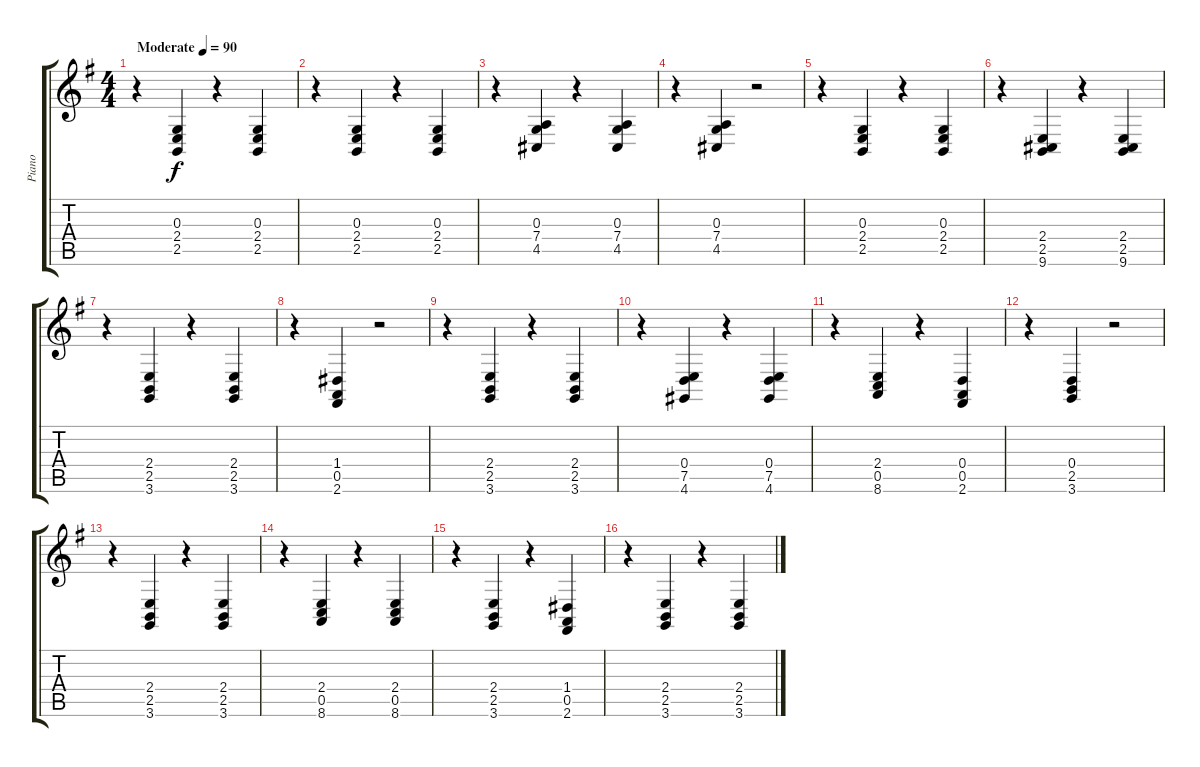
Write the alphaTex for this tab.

\track ("Piano" "Piano") {instrument acousticgrandpiano}
\staff {score tabs}
\tuning (E4 B3 G3 D3 A2 E2) {hide}
\ts (4 4)
\tempo (90 "Moderate")
\clef g2
\ks g
r.4{dy f instrument acousticgrandpiano} (0.3 2.4 2.5).4 r.4 (0.3 2.4 2.5).4 |
r.4 (0.3 2.4 2.5).4 r.4 (0.3 2.4 2.5).4 |
r.4 (0.3 7.4 4.5).4 r.4 (0.3 7.4 4.5).4 |
r.4 (0.3 7.4 4.5).4 r.2 |
r.4 (0.3 2.4 2.5).4 r.4 (0.3 2.4 2.5).4 |
r.4 (2.4 2.5 9.6).4 r.4 (2.4 2.5 9.6).4 |
r.4 (2.4 2.5 3.6).4 r.4 (2.4 2.5 3.6).4 |
r.4 (1.4 0.5 2.6).4 r.2 |
r.4 (2.4 2.5 3.6).4 r.4 (2.4 2.5 3.6).4 |
r.4 (0.4 7.5 4.6).4 r.4 (0.4 7.5 4.6).4 |
r.4 (2.4 0.5 8.6).4 r.4 (0.4 0.5 2.6).4 |
r.4 (0.4 2.5 3.6).4 r.2 |
r.4 (2.4 2.5 3.6).4 r.4 (2.4 2.5 3.6).4 |
r.4 (2.4 0.5 8.6).4 r.4 (2.4 0.5 8.6).4 |
r.4 (2.4 2.5 3.6).4 r.4 (1.4 0.5 2.6).4 |
r.4 (2.4 2.5 3.6).4 r.4 (2.4 2.5 3.6).4
